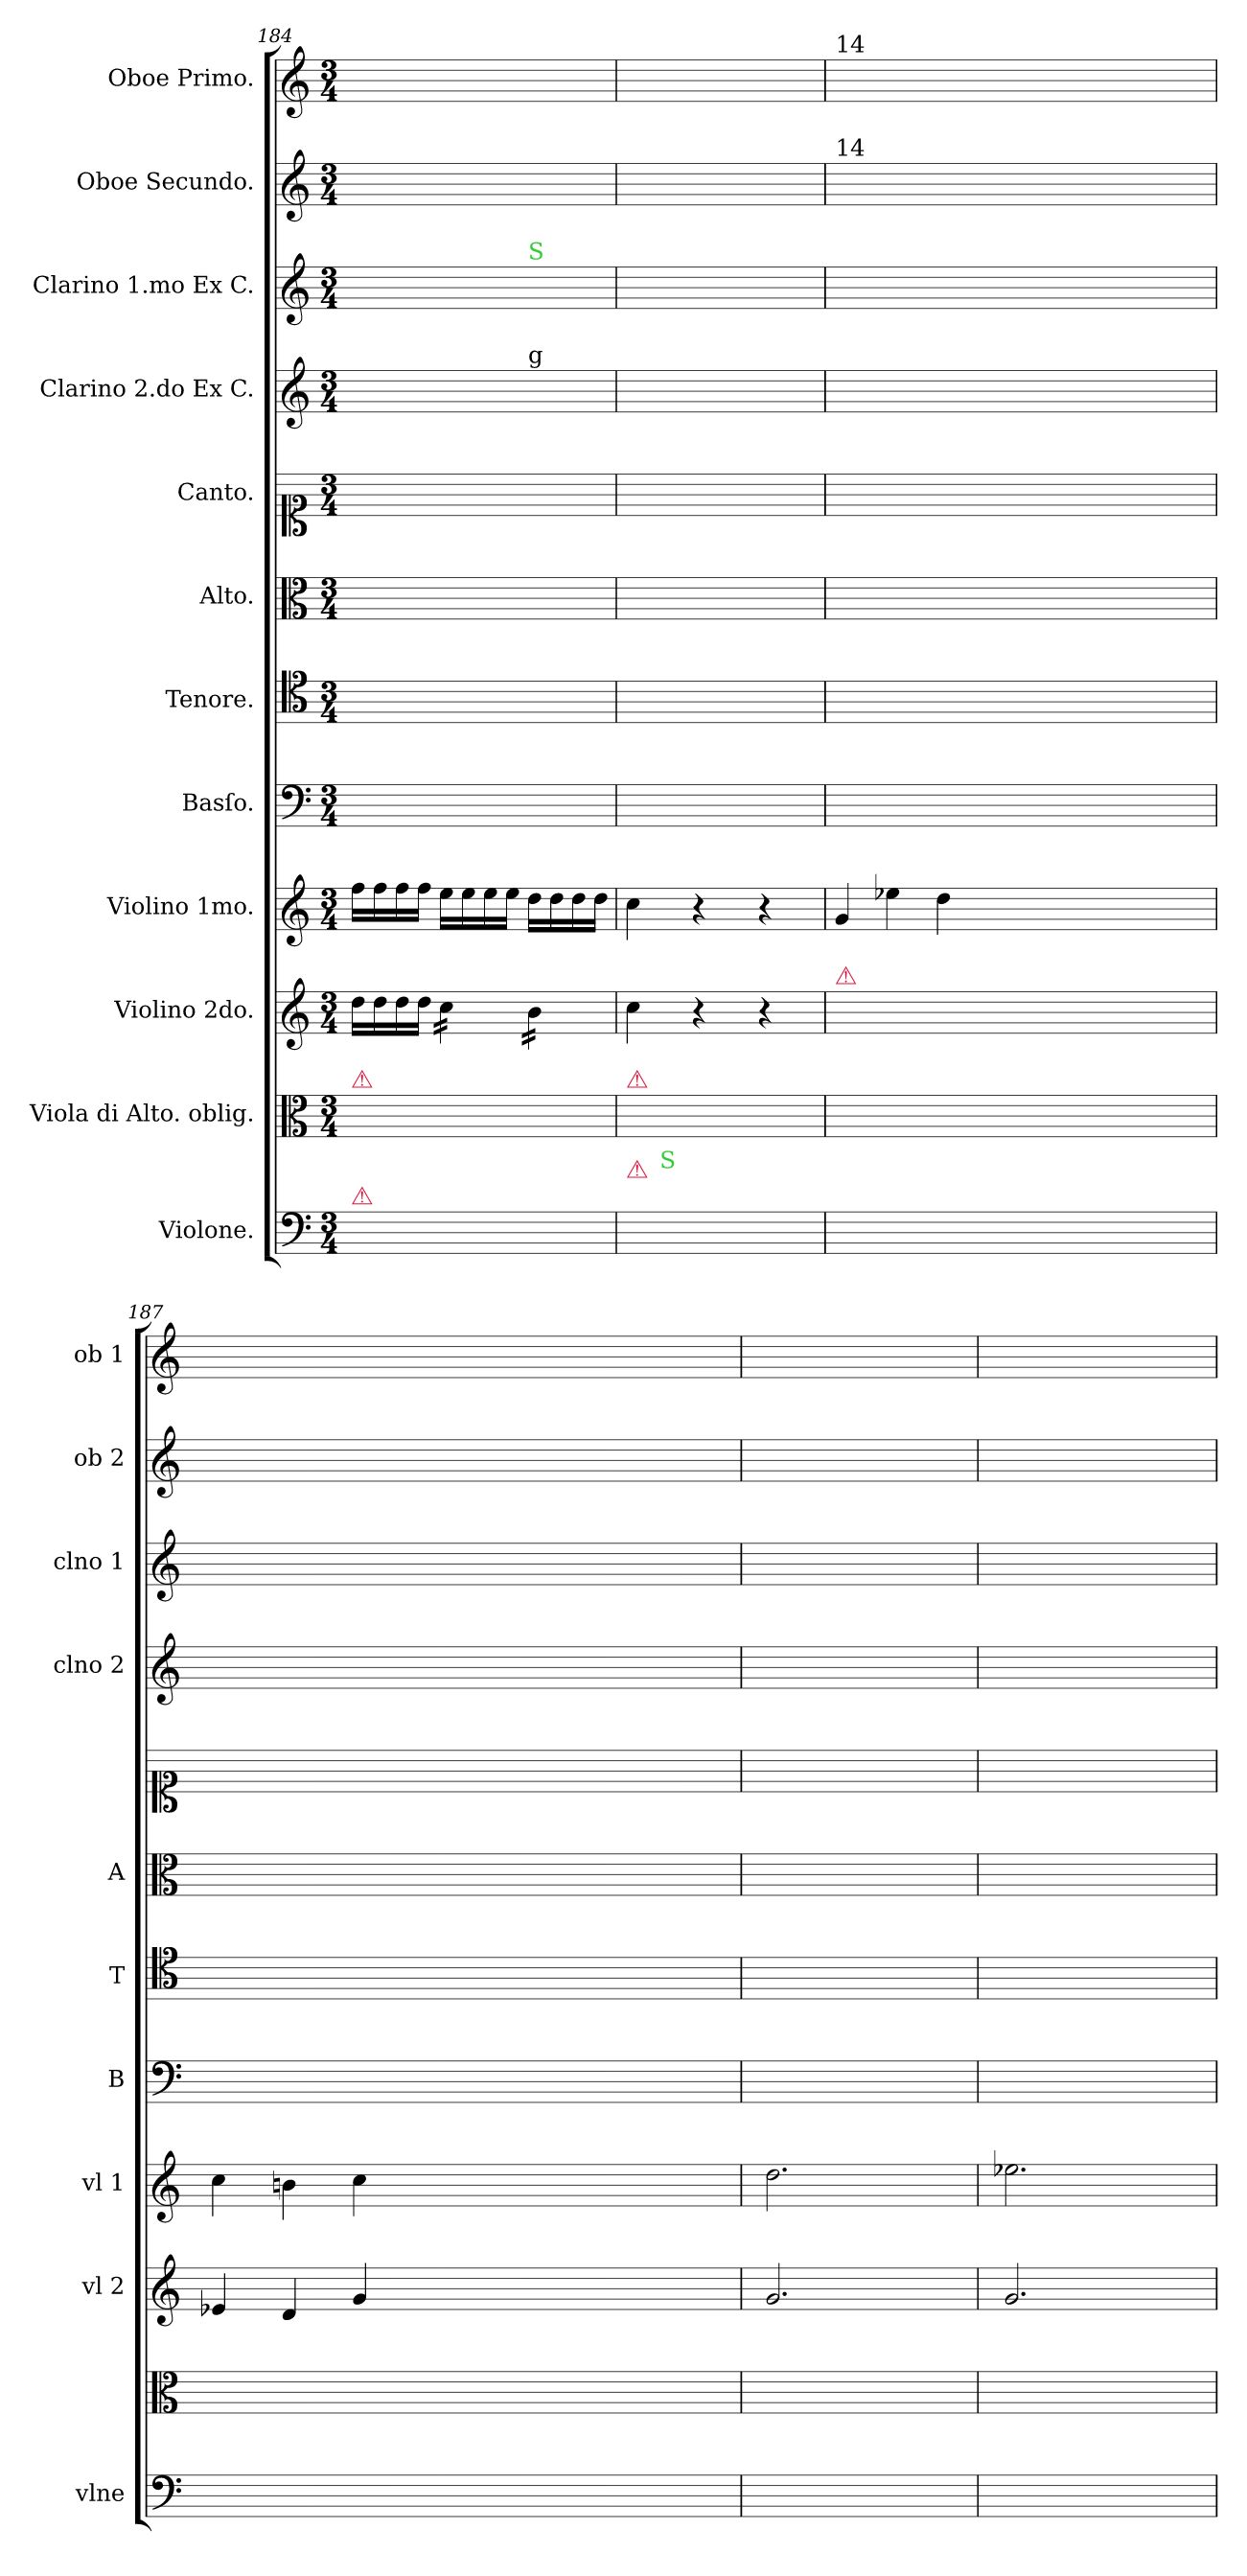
**kern	**kern	**kern	**dynam	**kern	**dynam	**kern	**text	**kern	**text	**kern	**text	**kern	**text	**kern	**kern	**kern	**kern
*part12	*part11	*part10	*part10	*part9	*part9	*part8	*part8	*part7	*part7	*part6	*part6	*part5	*part5	*part4	*part3	*part2	*part1
*staff12	*staff11	*staff10	*staff10	*staff9	*staff9	*staff8	*staff8	*staff7	*staff7	*staff6	*staff6	*staff5	*staff5	*staff4	*staff3	*staff2	*staff1
*I"Violone.	*I"Viola di Alto. oblig.	*I"Violino 2do.	*	*I"Violino 1mo.	*	*I"Basſo.	*	*I"Tenore.	*	*I"Alto.	*	*I"Canto.	*	*I"Clarino 2.do Ex C.	*I"Clarino 1.mo Ex C.	*I"Oboe Secundo.	*I"Oboe Primo.
*I'vlne	*	*I'vl 2	*	*I'vl 1	*	*I'B	*	*I'T	*	*I'A	*	*	*	*I'clno 2	*I'clno 1	*I'ob 2	*I'ob 1
*clefF4	*clefC3	*clefG2	*	*clefG2	*	*clefF4	*	*clefC4	*	*clefC3	*	*clefC1	*	*clefG2	*clefG2	*clefG2	*clefG2
*k[]	*k[]	*k[]	*	*k[]	*	*k[]	*	*k[]	*	*k[]	*	*k[]	*	*k[]	*k[]	*k[]	*k[]
*C:	*C:	*C:	*	*C:	*	*C:	*	*C:	*	*C:	*	*C:	*	*C:	*C:	*C:	*C:
*M3/4	*M3/4	*M3/4	*	*M3/4	*	*M3/4	*	*M3/4	*	*M3/4	*	*M3/4	*	*M3/4	*M3/4	*M3/4	*M3/4
=184	=184	=184	=184	=184	=184	=184	=184	=184	=184	=184	=184	=184	=184	=184	=184	=184	=184
!	!LO:TX:a:color=crimson:t=⚠	!	!	!	!	!	!	!	!	!	!	!	!	!	!	!	!
!LO:TX:a:color=crimson:t=⚠	!	!	!	!	!	!	!	!	!	!	!	!	!	!	!	!	!
8F\Lyy	8f\Lyy	16dd\LL	.	16ff\LL	.	4F\yy	-lei-	4d\yy	-lei-	4a\yy	-lei-	4ff\yy	-lei-	4dd\yy	4ff\yy	4dd\yy	4ff\yy
.	.	16dd\	.	16ff\	.	.	.	.	.	.	.	.	.	.	.	.	.
8F\yy	8f\yy	16dd\	.	16ff\	.	.	.	.	.	.	.	.	.	.	.	.	.
.	.	16dd\JJ	.	16ff\JJ	.	.	.	.	.	.	.	.	.	.	.	.	.
*	*	*tremolo	*	*	*	*	*	*	*	*	*	*	*	*	*	*	*
8G\yy	8g\yy	16cc\LL	.	16ee\LL	.	2G\yy	.	4c\yy	.	2g\yy	.	4ee\yy	.	4cc\yy	4ee\yy	4cc\yy	4ee\yy
.	.	16cc\	.	16ee\	.	.	.	.	.	.	.	.	.	.	.	.	.
8G\yy	8g\yy	16cc\	.	16ee\	.	.	.	.	.	.	.	.	.	.	.	.	.
.	.	16cc\JJ	.	16ee\JJ	.	.	.	.	.	.	.	.	.	.	.	.	.
!	!	!	!	!	!	!	!	!	!	!	!	!	!	!	!LO:TX:a:color=limegreen:t=S	!	!
!	!	!	!	!	!	!	!	!	!	!	!	!	!	!LO:TX:a:t=g	!	!	!
8GG/yy	8G/yy	16b\LL	.	16dd\LL	.	.	.	4B\yy	.	.	.	4dd\yy	.	4g/yy	4dd\yy	4b\yy	4dd\yy
.	.	16b\	.	16dd\	.	.	.	.	.	.	.	.	.	.	.	.	.
8GG/Jyy	8G/Jyy	16b\	.	16dd\	.	.	.	.	.	.	.	.	.	.	.	.	.
.	.	16b\JJ	.	16dd\JJ	.	.	.	.	.	.	.	.	.	.	.	.	.
*	*	*Xtremolo	*	*	*	*	*	*	*	*	*	*	*	*	*	*	*
=185	=185	=185	=185	=185	=185	=185	=185	=185	=185	=185	=185	=185	=185	=185	=185	=185	=185
!	!LO:TX:a:color=crimson:t=⚠	!	!	!	!	!	!	!	!	!	!	!	!	!	!	!	!
!LO:TX:a:color=crimson:t=⚠	!	!	!	!	!	!	!	!	!	!	!	!	!	!	!	!	!
8C/Lyy	8c/Lyy	4cc\	.	4cc\	.	4C/yy	-ſon	4c\yy	-ſon	4g\yy	-son	4cc\yy	-son	4e/yy	4cc\yy	4cc\yy	4cc\yy
!LO:TX:a:color=limegreen:t=S	!	!	!	!	!	!	!	!	!	!	!	!	!	!	!	!	!
8c\Jyy	8cc\yy	.	.	.	.	.	.	.	.	.	.	.	.	.	.	.	.
8G\Lyy	8g\yy	4r	.	4r	.	4ryy	.	4ryy	.	4ryy	.	4ryy	.	4ryy	4ryy	4ryy	4ryy
8F\yy	8f\yy	.	.	.	.	.	.	.	.	.	.	.	.	.	.	.	.
8E-X\yy	8e\yy	4r	.	4r	.	4ryy	.	4ryy	.	4ryy	.	4ryy	.	4ryy	4ryy	4ryy	4ryy
8D\Jyy	8d\Jyy	.	.	.	.	.	.	.	.	.	.	.	.	.	.	.	.
=186	=186	=186	=186	=186	=186	=186	=186	=186	=186	=186	=186	=186	=186	=186	=186	=186	=186
!	!	!	!	!	!	!	!	!	!	!	!	!	!	!	!	!	!LO:TX:a:t=14
!	!	!	!	!	!	!	!	!	!	!	!	!	!	!	!	!LO:TX:a:t=14	!
!	!	!LO:TX:a:color=crimson:t=⚠	!	!	!	!	!	!	!	!	!	!	!	!	!	!	!
!	!	!	!	!	!LO:DY:a:rj	!	!	!	!	!	!	!	!	!	!	!	!
4C/yy	4c/yy	4cc\yy	.	4g/	pia.	2.ryy	.	0.ryy	.	2.ryy	.	4g\yy	Ky-	0.ryy	0.ryy	0.ryy	0.ryy
4ryy	4ryy	4ryy	.	4ee-X\	.	.	.	.	.	.	.	4ee-X\yy	.	.	.	.	.
4ryy	4ryy	4ryy	.	4dd\	.	.	.	.	.	.	.	4dd\yy	-ri-	.	.	.	.
0ryy	0ryy	0ryy	.	0ryy	.	0ryy	.	.	.	0ryy	.	0ryy	.	.	.	.	.
4ryy	4ryy	4ryy	.	4ryy	.	4ryy	.	.	.	4ryy	.	4ryy	.	.	.	.	.
=187	=187	=187	=187	=187	=187	=187	=187	=187	=187	=187	=187	=187	=187	=187	=187	=187	=187
!	!	!	!LO:DY:a	!	!	!	!	!	!	!	!	!	!	!	!	!	!
4G\yy	0.ryy	4e-X/	Pia&colon;	4cc\	.	4G\yy	Ky-	0.ryy	.	2g\yy	Ky-	4cc\yy	-e	0.ryy	0.ryy	0.ryy	0.ryy
4F\yy	.	4d/	.	4bn\	.	4F\yy	.	.	.	.	.	4bn\yy	.	.	.	.	.
4E-X\yy	.	4g/	.	4cc\	.	4E-X\yy	-ri-	.	.	4g\yy	-ri-	4cc\yy	e-	.	.	.	.
0ryy	.	0ryy	.	0ryy	.	0ryy	.	.	.	0ryy	.	0ryy	.	.	.	.	.
4ryy	.	4ryy	.	4ryy	.	4ryy	.	.	.	4ryy	.	4ryy	.	.	.	.	.
=188	=188	=188	=188	=188	=188	=188	=188	=188	=188	=188	=188	=188	=188	=188	=188	=188	=188
4BB/yy	2.ryy	2.g/	.	2.dd\	.	2.BBn/yy	-e	2.ryy	.	2.g\yy	-e	2.dd\yy	-lei-	2.ryy	2.ryy	2.ryy	2.ryy
4GG/yy	.	.	.	.	.	.	.	.	.	.	.	.	.	.	.	.	.
4BB/yy	.	.	.	.	.	.	.	.	.	.	.	.	.	.	.	.	.
=189	=189	=189	=189	=189	=189	=189	=189	=189	=189	=189	=189	=189	=189	=189	=189	=189	=189
4C/yy	2.ryy	2.g/	.	2.ee-X\	.	2.C/yy	e-	2.ryy	.	2.g\yy	e-	2.ee-X\yy	.	2.ryy	2.ryy	2.ryy	2.ryy
4E-X/yy	.	.	.	.	.	.	.	.	.	.	.	.	.	.	.	.	.
4C/yy	.	.	.	.	.	.	.	.	.	.	.	.	.	.	.	.	.
=	=	=	=	=	=	=	=	=	=	=	=	=	=	=	=	=	=
*-	*-	*-	*-	*-	*-	*-	*-	*-	*-	*-	*-	*-	*-	*-	*-	*-	*-
